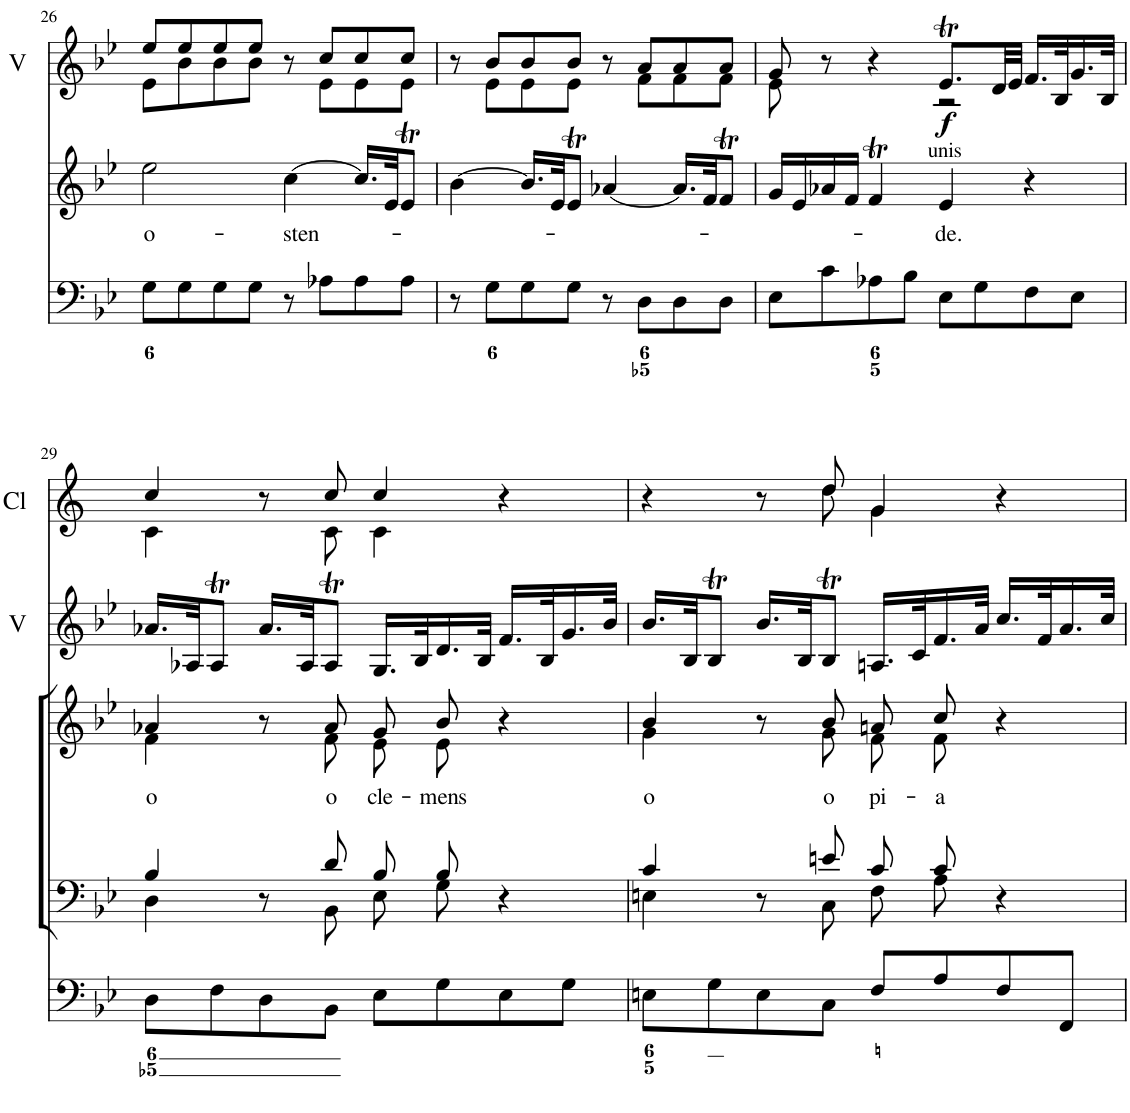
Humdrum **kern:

**kern	**dynam	**kern	**dynam	**kern	**kern	**kern	**text	**kern	**dynam	**kern
*part7	*part7	*part6	*part6	*part5	*part4	*part3	*part3	*part2	*part2	*part1
*staff7	*staff7	*staff6	*staff6	*staff5	*staff4	*staff3	*staff3	*staff2	*staff2	*staff1
*I"Violin 2	*	*I"Violin 1	*	*I"Organ	*I"Voice	*I"Voice	*	*I"2 Violini	*	*I"2 Clarini in B[b]
*I'V2.	*	*I'V1	*	*	*	*	*	*I'V	*	*I'Cl
!!LO:PB:g=z
*clefG2	*	*clefG2	*	*clefF4	*clefF4	*clefG2	*	*clefG2	*	*clefG2
*	*	*	*	*	*	*	*	*	*	*Trd1c2
*k[b-e-]	*	*k[b-e-]	*	*k[b-e-]	*k[b-e-]	*k[b-e-]	*	*k[b-e-]	*	*k[]
*M4/4	*	*M4/4	*	*M4/4	*M4/4	*M4/4	*	*M4/4	*	*M4/4
*met(c)	*	*met(c)	*	*met(c)	*met(c)	*met(c)	*	*met(c)	*	*met(c)
=26	=26	=26	=26	=26	=26	=26	=26	=26	=26	=26
!	!	!	!	!	!	!	!LO:LY:b	!	!	!
*	*	*	*	*	*	*	*	*^	*	*
8e-/L	.	8ee-\L	.	8G\L	1r	2ee-\	o-	8ee-/L	8e-\L	.	1r
8b-/J	.	8ee-\J	.	8G\	.	.	.	8ee-/	8b-\	.	.
8b-\L	.	8ee-\L	.	8G\	.	.	.	8ee-/	8b-\	.	.
8b-\J	.	8ee-\J	.	8G\J	.	.	.	8ee-/J	8b-\J	.	.
!	!	!	!	!	!	!	!LO:LY:b	!	!	!	!
8r	.	8r	.	8r	.	[4cc\	-sten-	8r	8ryy	.	.
8e-	.	8cc	.	8A-X\L	.	.	.	8cc/L	8e-\L	.	.
8e-/L	.	8cc\L	.	8A-\	.	16.cc/LL]	.	8cc/	8e-\	.	.
.	.	.	.	.	.	32e-/JK	.	.	.	.	.
8e-/J	.	8cc\J	.	8A-\J	.	8e-T/J	.	8cc/J	8e-\J	.	.
=27	=27	=27	=27	=27	=27	=27	=27	=27	=27	=27	=27
8r	.	8r	.	8r	1r	[4b-\	.	8r	8ryy	.	1r
8e-	.	8b-	.	8G\L	.	.	.	8b-/L	8e-\L	.	.
8e-/L	.	8b-\L	.	8G\	.	16.b-/LL]	.	8b-/	8e-\	.	.
.	.	.	.	.	.	32e-/JK	.	.	.	.	.
8e-/J	.	8b-\J	.	8G\J	.	8e-T/J	.	8b-/J	8e-\J	.	.
8r	.	8r	.	8r	.	[4a-X/	.	8r	8ryy	.	.
8f	.	8a	.	8D\L	.	.	.	8a/L	8f\L	.	.
8f/L	.	8a/L	.	8D\	.	16.a-/LL]	.	8a/	8f\	.	.
.	.	.	.	.	.	32f/JK	.	.	.	.	.
8f/J	.	8a/J	.	8D\J	.	8fT/J	.	8a/J	8f\J	.	.
=28	=28	=28	=28	=28	=28	=28	=28	=28	=28	=28	=28
8e-	.	8g	.	8E-\L	1r	16g/LL	.	8g/	8e-\	.	1r
.	.	.	.	.	.	16e-/	.	.	.	.	.
8r	.	8r	.	8c\	.	16a-X/	.	8r	4.ryy	.	.
.	.	.	.	.	.	16f/JJ	.	.	.	.	.
4r	.	4r	.	8A-X\	.	4fT/	.	4r	.	.	.
.	.	.	.	8B-\J	.	.	.	.	.	.	.
!	!	!	!	!	!	!	!	!LO:TX:b:t=unis	!	!	!
!	!	!LO:TX:b:t=unis	!	!	!	!	!	!	!	!	!
!LO:TX:b:t=unis	!	!	!	!	!	!	!	!	!	!	!
!	!LO:DY:b	!	!LO:DY:b	!	!	!	!LO:LY:b	!	!	!LO:DY:b	!
8.e-T/L	f	8.e-T/L	f	8E-\L	.	4e-/	-de.	8.e-T/L	2r	f	.
.	.	.	.	8G\	.	.	.	.	.	.	.
32d/LL	.	32d/LL	.	.	.	.	.	32d/LL	.	.	.
32e-/JJJ	.	32e-/JJJ	.	.	.	.	.	32e-/JJJ	.	.	.
16.f/LL	.	16.f/LL	.	8F\	.	4r	.	16.f/LL	.	.	.
32B-/Jk	.	32B-/Jk	.	.	.	.	.	32B-/K	.	.	.
16.g/L	.	16.g/L	.	8E-\J	.	.	.	16.g/	.	.	.
32B-/JJk	.	32B-/JJk	.	.	.	.	.	32B-/JJk	.	.	.
*	*	*	*	*	*	*	*	*v	*v	*	*
!!LO:LB:g=z
=29	=29	=29	=29	=29	=29	=29	=29	=29	=29	=29
*	*	*	*	*	*^	*	*	*	*	*
!	!	!	!	!	!	!	!	!LO:LY:b	!	!	!
*	*	*	*	*	*	*	*^	*	*	*	*^
16.a-X/LL	.	16.a-X/LL	.	8D\L	4B-/	4D\	4a-X/	4f\	o	16.a-X/LL	.	4cc/	4c\
32A-X/Jk	.	32A-X/Jk	.	.	.	.	.	.	.	32A-X/JK	.	.	.
8A-T/J	.	8A-T/J	.	8F\	.	.	.	.	.	8A-T/J	.	.	.
16.a-/LL	.	16.a-/LL	.	8D\	8r	8ryy	8r	8ryy	.	16.a-/LL	.	8r	8ryy
32A-/Jk	.	32A-/Jk	.	.	.	.	.	.	.	32A-/JK	.	.	.
!	!	!	!	!	!	!	!	!	!LO:LY:b	!	!	!	!
8A-T/J	.	8A-T/J	.	8BB-\J	8d/	8BB-\	8a-/	8f\	o	8A-T/J	.	8cc/	8c\
!	!	!	!	!	!	!	!	!	!LO:LY:b	!	!	!	!
16.G/LL	.	16.G/LL	.	8E-\L	8B-/L	8E-\L	8g/	8e-\	cle-	16.G/LL	.	4cc/	4c\
32B-/Jk	.	32B-/Jk	.	.	.	.	.	.	.	32B-/K	.	.	.
!	!	!	!	!	!	!	!	!	!LO:LY:b	!	!	!	!
16.d/L	.	16.d/L	.	8G\	8B-/J	8G\J	8b-/	8e-\	-mens	16.d/	.	.	.
32B-/JJk	.	32B-/JJk	.	.	.	.	.	.	.	32B-/JJk	.	.	.
16.f/LL	.	16.f/LL	.	8E-\	4r	4ryy	4r	4ryy	.	16.f/LL	.	4r	4ryy
32B-/Jk	.	32B-/Jk	.	.	.	.	.	.	.	32B-/K	.	.	.
16.g/L	.	16.g/L	.	8G\J	.	.	.	.	.	16.g/	.	.	.
32b-/JJk	.	32b-/JJk	.	.	.	.	.	.	.	32b-/JJk	.	.	.
=30	=30	=30	=30	=30	=30	=30	=30	=30	=30	=30	=30	=30	=30
!	!	!	!	!	!	!	!	!	!LO:LY:b	!	!	!	!
16.b-/LL	.	16.b-/LL	.	8En\L	4c/	4En\	4b-/	4g\	o	16.b-/LL	.	4r	4.ryy
32B-/Jk	.	32B-/Jk	.	.	.	.	.	.	.	32B-/JK	.	.	.
8B-T/J	.	8B-T/J	.	8G\	.	.	.	.	.	8B-T/J	.	.	.
16.b-/LL	.	16.b-/LL	.	8E\	8r	8ryy	8r	8ryy	.	16.b-/LL	.	8r	.
32B-/Jk	.	32B-/Jk	.	.	.	.	.	.	.	32B-/JK	.	.	.
!	!	!	!	!	!	!	!	!	!LO:LY:b	!	!	!	!
8B-T/J	.	8B-T/J	.	8C\J	8en/	8C\	8b-/	8g\	o	8B-T/J	.	8dd/	8dd\
!	!	!	!	!	!	!	!	!	!LO:LY:b	!	!	!	!
16.An/LL	.	16.An/LL	.	8F/L	8c/L	8F\L	8an/	8f\	pi-	16.An/LL	.	4g/	4g\
32c/Jk	.	32c/Jk	.	.	.	.	.	.	.	32c/K	.	.	.
!	!	!	!	!	!	!	!	!	!LO:LY:b	!	!	!	!
16.f/L	.	16.f/L	.	8A/	8c/J	8A\J	8cc/	8f\	-a	16.f/	.	.	.
32a/JJk	.	32a/JJk	.	.	.	.	.	.	.	32a/JJk	.	.	.
16.cc\LL	.	16.cc\LL	.	8F/	4r	4ryy	4r	4ryy	.	16.cc/LL	.	4r	4ryy
32f\Jk	.	32f\Jk	.	.	.	.	.	.	.	32f/K	.	.	.
16.a\L	.	16.a\L	.	8FF/J	.	.	.	.	.	16.a/	.	.	.
32cc\JJk	.	32cc\JJk	.	.	.	.	.	.	.	32cc/JJk	.	.	.
*	*	*	*	*	*v	*v	*	*	*	*	*	*v	*v
*	*	*	*	*	*	*v	*v	*	*	*	*
=	=	=	=	=	=	=	=	=	=	=
*-	*-	*-	*-	*-	*-	*-	*-	*-	*-	*-
